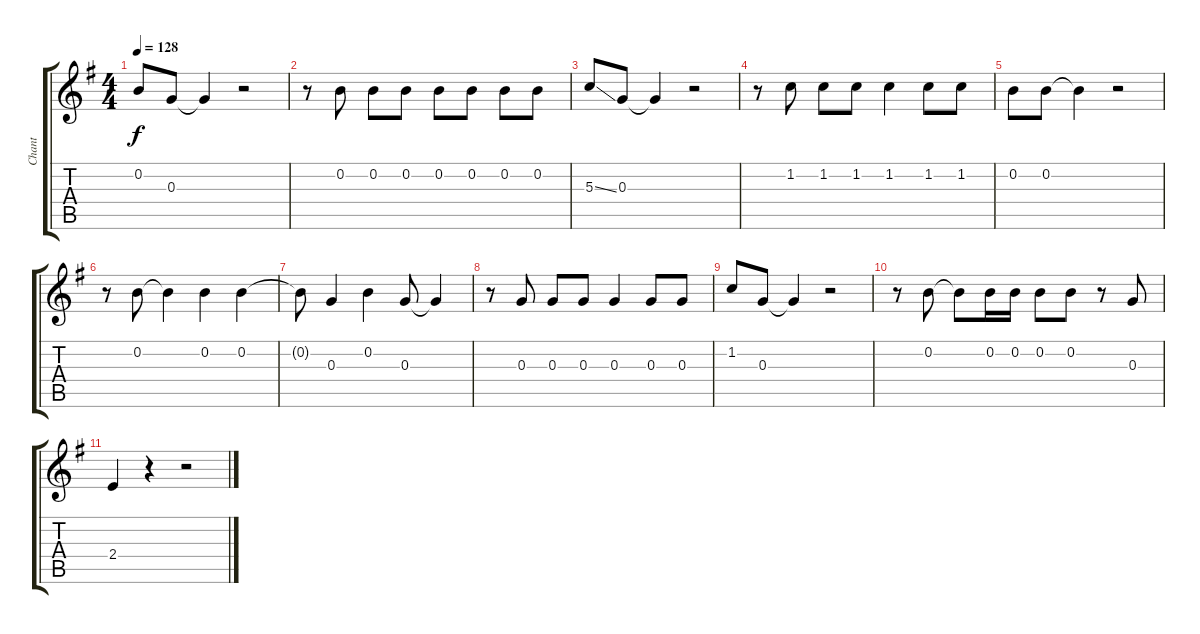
\track ("Chant" "Chant") {instrument electricguitarmuted}
\staff {score tabs}
\tuning (E4 B3 G3 D3 A2 E2) {hide}
\ts (4 4)
\tempo 128
\clef g2
\ks g
0.2{t}.8{dy f} 0.3.8 0.3{t}.4 r.2 |
r.8 0.2.8 0.2.8 0.2.8 0.2.8 0.2.8 0.2.8 0.2.8 |
5.3{ss}.8 0.3.8 0.3{t}.4 r.2 |
r.8 1.2.8 1.2.8 1.2.8 1.2.4 1.2.8 1.2.8 |
0.2.8 0.2.8 0.2{t}.4 r.2 |
r.8 0.2.8 0.2{t}.4 0.2.4 0.2.4 |
0.2{t}.8 0.3.4 0.2.4 0.3.8 0.3{t}.4 |
r.8 0.3.8 0.3.8 0.3.8 0.3.4 0.3.8 0.3.8 |
1.2.8 0.3.8 0.3{t}.4 r.2 |
r.8 0.2.8 0.2{t}.8 0.2.16 0.2.16 0.2.8 0.2.8 r.8 0.3.8 |
2.4.4 r.4 r.2
